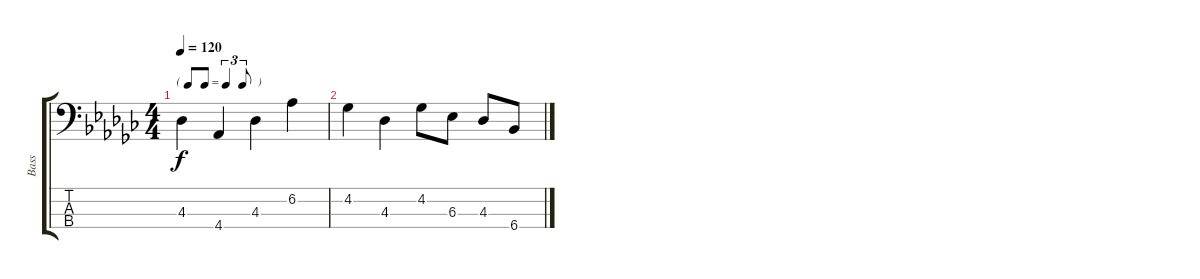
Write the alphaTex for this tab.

\track ("Bass" "Bass") {instrument electricbassfinger}
\staff {score tabs}
\tuning (G2 D2 A1 E1) {hide}
\ts (4 4)
\tf triplet8th
\tempo 120
\clef f4
\ks gb
4.3.4{dy f} 4.4.4 4.3.4 6.2.4 |
4.2.4 4.3.4 4.2.8 6.3.8 4.3.8 6.4.8
